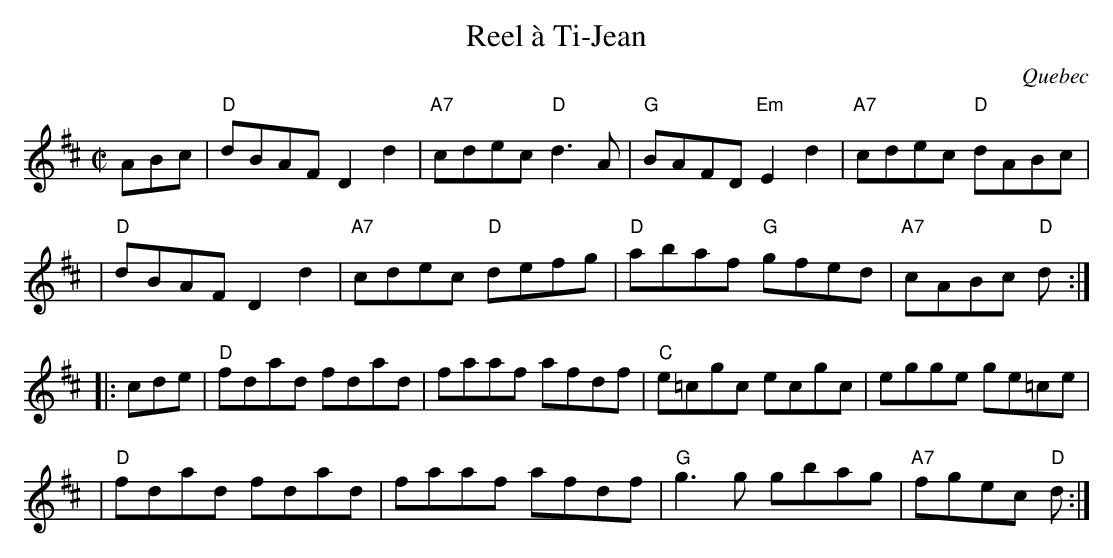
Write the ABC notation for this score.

X:1
T: Reel \`a Ti-Jean
O: Quebec
M: C|
L: 1/8
K: D
ABc \
| "D"dBAF D2d2 | "A7"cdec "D"d3A | "G"BAFD "Em"E2d2 | "A7"cdec "D"dABc |
| "D"dBAF D2d2 | "A7"cdec "D"defg | "D"abaf "G"gfed | "A7"cABc "D"d :|
|: cde \
| "D"fdad fdad | faaf afdf | "C"e=cgc ecgc | egge ge=ce |
| "D"fdad fdad | faaf afdf | "G"g3g gbag | "A7"fgec "D"d :|
